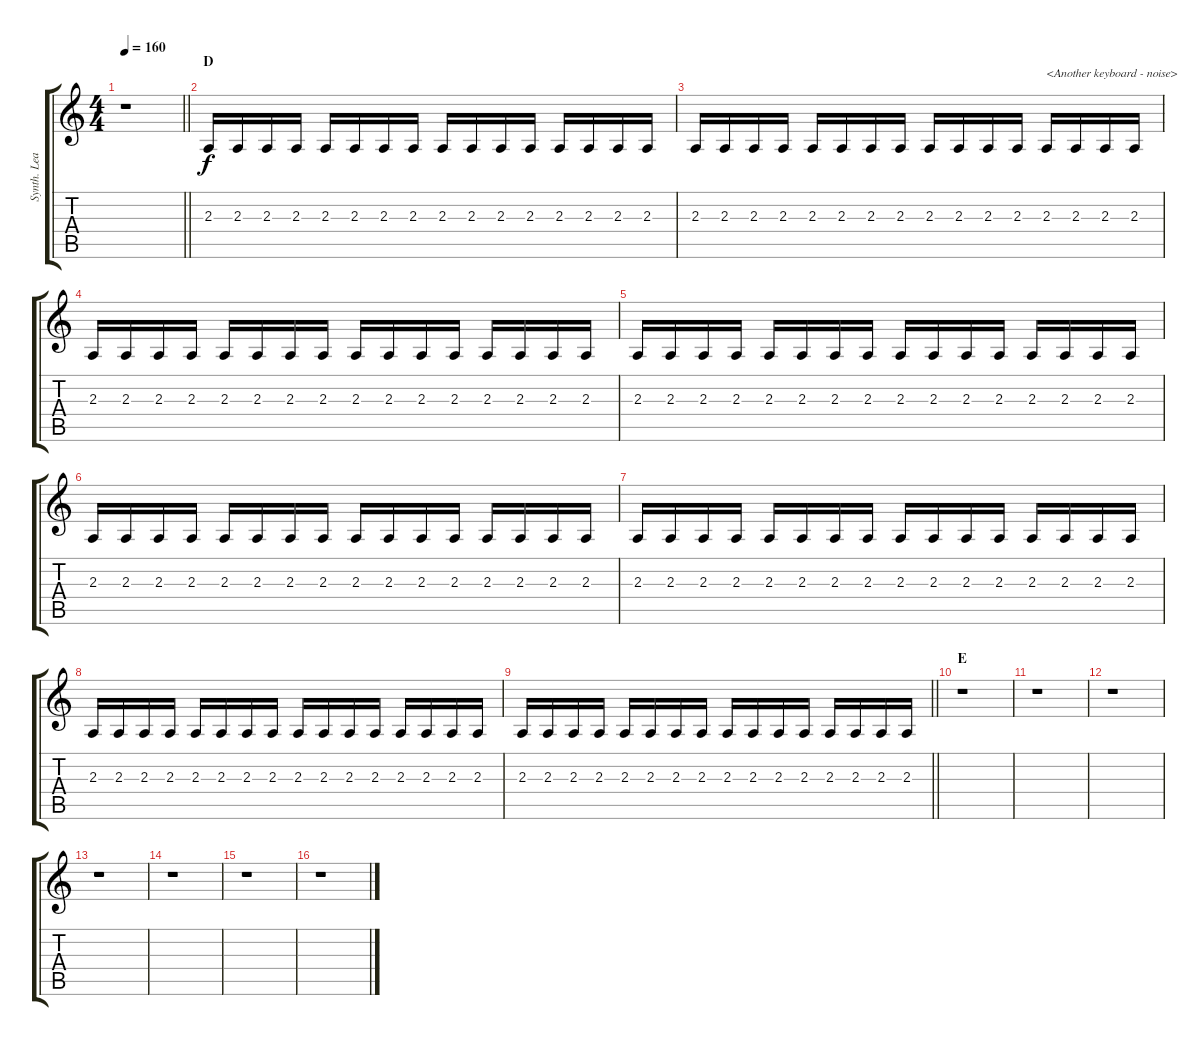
\track ("Synth. Lead II" "Synth. Lea") {instrument lead2sawtooth}
\staff {score tabs}
\tuning (E4 B3 G3 D3 A2 E2) {hide}
\ts (4 4)
\tempo 160
\clef g2
\barLineRight lightlight
\ks c
r.1{dy f} |
\section ("" "D")
2.3.16 2.3.16 2.3.16 2.3.16 2.3.16 2.3.16 2.3.16 2.3.16 2.3.16 2.3.16 2.3.16 2.3.16 2.3.16 2.3.16 2.3.16 2.3.16 |
2.3.16 2.3.16 2.3.16 2.3.16 2.3.16 2.3.16 2.3.16 2.3.16 2.3.16 2.3.16 2.3.16 2.3.16 2.3.16{txt "<Another keyboard - noise>"} 2.3.16 2.3.16 2.3.16 |
2.3.16 2.3.16 2.3.16 2.3.16 2.3.16 2.3.16 2.3.16 2.3.16 2.3.16 2.3.16 2.3.16 2.3.16 2.3.16 2.3.16 2.3.16 2.3.16 |
2.3.16 2.3.16 2.3.16 2.3.16 2.3.16 2.3.16 2.3.16 2.3.16 2.3.16 2.3.16 2.3.16 2.3.16 2.3.16 2.3.16 2.3.16 2.3.16 |
2.3.16 2.3.16 2.3.16 2.3.16 2.3.16 2.3.16 2.3.16 2.3.16 2.3.16 2.3.16 2.3.16 2.3.16 2.3.16 2.3.16 2.3.16 2.3.16 |
2.3.16 2.3.16 2.3.16 2.3.16 2.3.16 2.3.16 2.3.16 2.3.16 2.3.16 2.3.16 2.3.16 2.3.16 2.3.16 2.3.16 2.3.16 2.3.16 |
2.3.16 2.3.16 2.3.16 2.3.16 2.3.16 2.3.16 2.3.16 2.3.16 2.3.16 2.3.16 2.3.16 2.3.16 2.3.16 2.3.16 2.3.16 2.3.16 |
\barLineRight lightlight
2.3.16 2.3.16 2.3.16 2.3.16 2.3.16 2.3.16 2.3.16 2.3.16 2.3.16 2.3.16 2.3.16 2.3.16 2.3.16 2.3.16 2.3.16 2.3.16 |
\section ("" "E")
r.1 |
r.1 |
r.1 |
r.1 |
r.1 |
r.1 |
r.1
